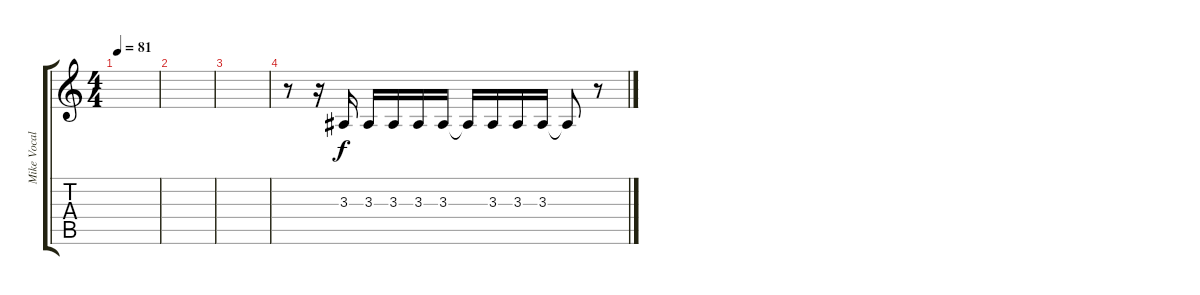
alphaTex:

\track ("Mike Vocals" "Mike Vocal") {instrument harmonica}
\staff {score tabs}
\tuning (E4 B3 G3 D3 A2 E2) {hide}
\ts (4 4)
\tempo 81
\clef g2
\ks c
|
|
|
r.8 r.16 3.3.16 3.3.16 3.3.16 3.3.16 3.3.16 3.3{t}.16 3.3.16 3.3.16 3.3.16 3.3{t}.8 r.8
